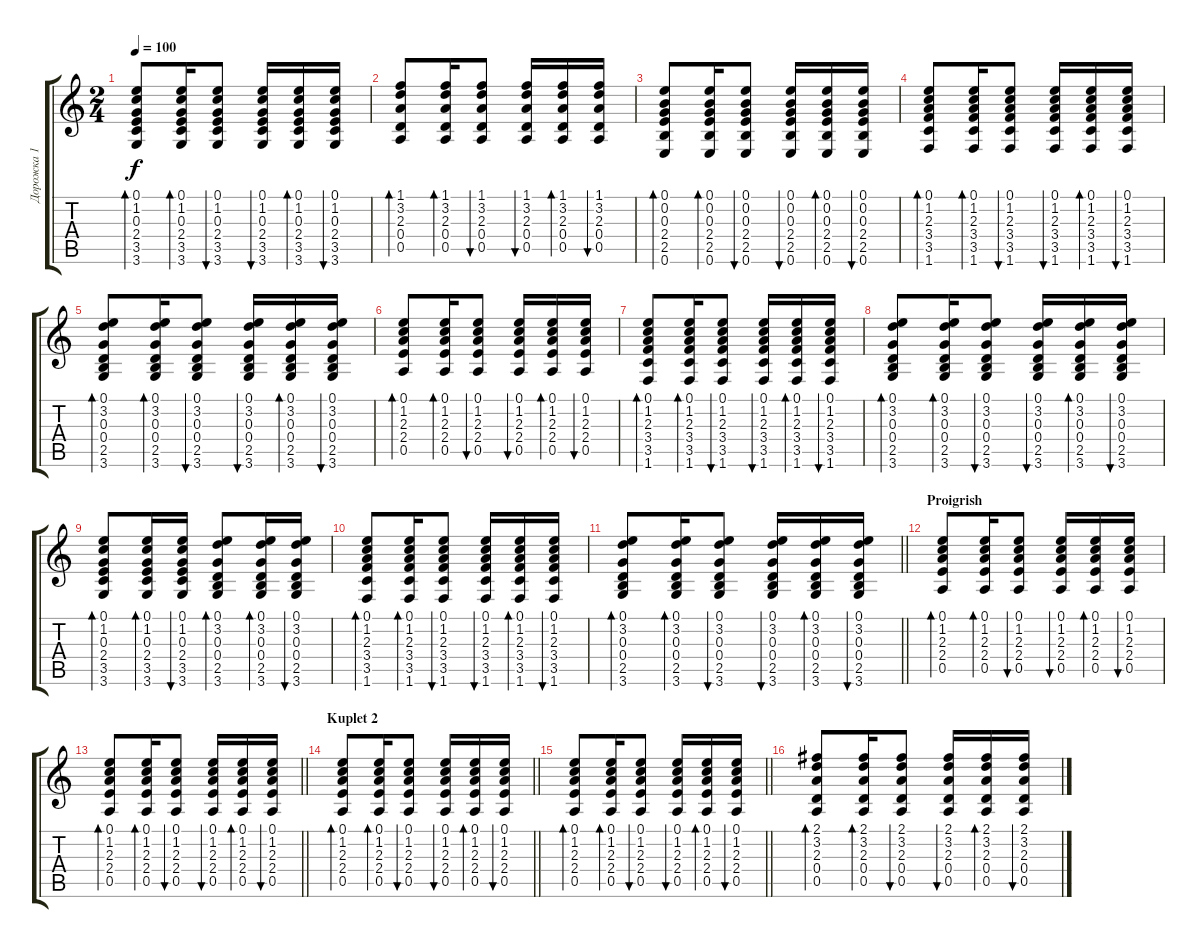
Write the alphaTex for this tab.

\track ("Дорожка 1" "Дорожка 1") {instrument acousticguitarsteel}
\staff {score tabs}
\tuning (E4 B3 G3 D3 A2 E2) {hide}
\ts (2 4)
\tempo 100
\clef g2
\ks c
(0.1 1.2 0.3 2.4 3.5 3.6).8{bd 60 dy f} (0.1 1.2 0.3 2.4 3.5 3.6).16{bd 60} (0.1 1.2 0.3 2.4 3.5 3.6).8{bu 60} (0.1 1.2 0.3 2.4 3.5 3.6).16{bu 60} (0.1 1.2 0.3 2.4 3.5 3.6).16{bd 60} (0.1 1.2 0.3 2.4 3.5 3.6).16{bu 60} |
(1.1 3.2 2.3 0.4 0.5).8{bd 60} (1.1 3.2 2.3 0.4 0.5).16{bd 60} (1.1 3.2 2.3 0.4 0.5).8{bu 60} (1.1 3.2 2.3 0.4 0.5).16{bu 60} (1.1 3.2 2.3 0.4 0.5).16{bd 60} (1.1 3.2 2.3 0.4 0.5).16{bu 60} |
(0.1 0.2 0.3 2.4 2.5 0.6).8{bd 60} (0.1 0.2 0.3 2.4 2.5 0.6).16{bd 60} (0.1 0.2 0.3 2.4 2.5 0.6).8{bu 60} (0.1 0.2 0.3 2.4 2.5 0.6).16{bu 60} (0.1 0.2 0.3 2.4 2.5 0.6).16{bd 60} (0.1 0.2 0.3 2.4 2.5 0.6).16{bu 60} |
(0.1 1.2 2.3 3.4 3.5 1.6).8{bd 60} (0.1 1.2 2.3 3.4 3.5 1.6).16{bd 60} (0.1 1.2 2.3 3.4 3.5 1.6).8{bu 60} (0.1 1.2 2.3 3.4 3.5 1.6).16{bu 60} (0.1 1.2 2.3 3.4 3.5 1.6).16{bd 60} (0.1 1.2 2.3 3.4 3.5 1.6).16{bu 60} |
(0.1 3.2 0.3 0.4 2.5 3.6).8{bd 60} (0.1 3.2 0.3 0.4 2.5 3.6).16{bd 60} (0.1 3.2 0.3 0.4 2.5 3.6).8{bu 60} (0.1 3.2 0.3 0.4 2.5 3.6).16{bu 60} (0.1 3.2 0.3 0.4 2.5 3.6).16{bd 60} (0.1 3.2 0.3 0.4 2.5 3.6).16{bu 60} |
(0.1 1.2 2.3 2.4 0.5).8{bd 60} (0.1 1.2 2.3 2.4 0.5).16{bd 60} (0.1 1.2 2.3 2.4 0.5).8{bu 60} (0.1 1.2 2.3 2.4 0.5).16{bu 60} (0.1 1.2 2.3 2.4 0.5).16{bd 60} (0.1 1.2 2.3 2.4 0.5).16{bu 60} |
(0.1 1.2 2.3 3.4 3.5 1.6).8{bd 60} (0.1 1.2 2.3 3.4 3.5 1.6).16{bd 60} (0.1 1.2 2.3 3.4 3.5 1.6).8{bu 60} (0.1 1.2 2.3 3.4 3.5 1.6).16{bu 60} (0.1 1.2 2.3 3.4 3.5 1.6).16{bd 60} (0.1 1.2 2.3 3.4 3.5 1.6).16{bu 60} |
(0.1 3.2 0.3 0.4 2.5 3.6).8{bd 60} (0.1 3.2 0.3 0.4 2.5 3.6).16{bd 60} (0.1 3.2 0.3 0.4 2.5 3.6).8{bu 60} (0.1 3.2 0.3 0.4 2.5 3.6).16{bu 60} (0.1 3.2 0.3 0.4 2.5 3.6).16{bd 60} (0.1 3.2 0.3 0.4 2.5 3.6).16{bu 60} |
(0.1 1.2 0.3 2.4 3.5 3.6).8{bd 60} (0.1 1.2 0.3 2.4 3.5 3.6).16{bd 60} (0.1 1.2 0.3 2.4 3.5 3.6).16{bu 60} (0.1 3.2 0.3 0.4 2.5 3.6).8{bd 60} (0.1 3.2 0.3 0.4 2.5 3.6).16{bd 60} (0.1 3.2 0.3 0.4 2.5 3.6).16{bu 60} |
(0.1 1.2 2.3 3.4 3.5 1.6).8{bd 60} (0.1 1.2 2.3 3.4 3.5 1.6).16{bd 60} (0.1 1.2 2.3 3.4 3.5 1.6).8{bu 60} (0.1 1.2 2.3 3.4 3.5 1.6).16{bu 60} (0.1 1.2 2.3 3.4 3.5 1.6).16{bd 60} (0.1 1.2 2.3 3.4 3.5 1.6).16{bu 60} |
\barLineRight lightlight
(0.1 3.2 0.3 0.4 2.5 3.6).8{bd 60} (0.1 3.2 0.3 0.4 2.5 3.6).16{bd 60} (0.1 3.2 0.3 0.4 2.5 3.6).8{bu 60} (0.1 3.2 0.3 0.4 2.5 3.6).16{bu 60} (0.1 3.2 0.3 0.4 2.5 3.6).16{bd 60} (0.1 3.2 0.3 0.4 2.5 3.6).16{bu 60} |
\section ("" "Proigrish")
(0.1 1.2 2.3 2.4 0.5).8{bd 60} (0.1 1.2 2.3 2.4 0.5).16{bd 60} (0.1 1.2 2.3 2.4 0.5).8{bu 60} (0.1 1.2 2.3 2.4 0.5).16{bu 60} (0.1 1.2 2.3 2.4 0.5).16{bd 60} (0.1 1.2 2.3 2.4 0.5).16{bu 60} |
\barLineRight lightlight
(0.1 1.2 2.3 2.4 0.5).8{bd 60} (0.1 1.2 2.3 2.4 0.5).16{bd 60} (0.1 1.2 2.3 2.4 0.5).8{bu 60} (0.1 1.2 2.3 2.4 0.5).16{bu 60} (0.1 1.2 2.3 2.4 0.5).16{bd 60} (0.1 1.2 2.3 2.4 0.5).16{bu 60} |
\section ("" "Kuplet 2")
\barLineRight lightlight
(0.1 1.2 2.3 2.4 0.5).8{bd 60} (0.1 1.2 2.3 2.4 0.5).16{bd 60} (0.1 1.2 2.3 2.4 0.5).8{bu 60} (0.1 1.2 2.3 2.4 0.5).16{bu 60} (0.1 1.2 2.3 2.4 0.5).16{bd 60} (0.1 1.2 2.3 2.4 0.5).16{bu 60} |
\barLineRight lightlight
(0.1 1.2 2.3 2.4 0.5).8{bd 60} (0.1 1.2 2.3 2.4 0.5).16{bd 60} (0.1 1.2 2.3 2.4 0.5).8{bu 60} (0.1 1.2 2.3 2.4 0.5).16{bu 60} (0.1 1.2 2.3 2.4 0.5).16{bd 60} (0.1 1.2 2.3 2.4 0.5).16{bu 60} |
(2.1 3.2 2.3 0.4 0.5).8{bd 60} (2.1 3.2 2.3 0.4 0.5).16{bd 60} (2.1 3.2 2.3 0.4 0.5).8{bu 60} (2.1 3.2 2.3 0.4 0.5).16{bu 60} (2.1 3.2 2.3 0.4 0.5).16{bd 60} (2.1 3.2 2.3 0.4 0.5).16{bu 60}
